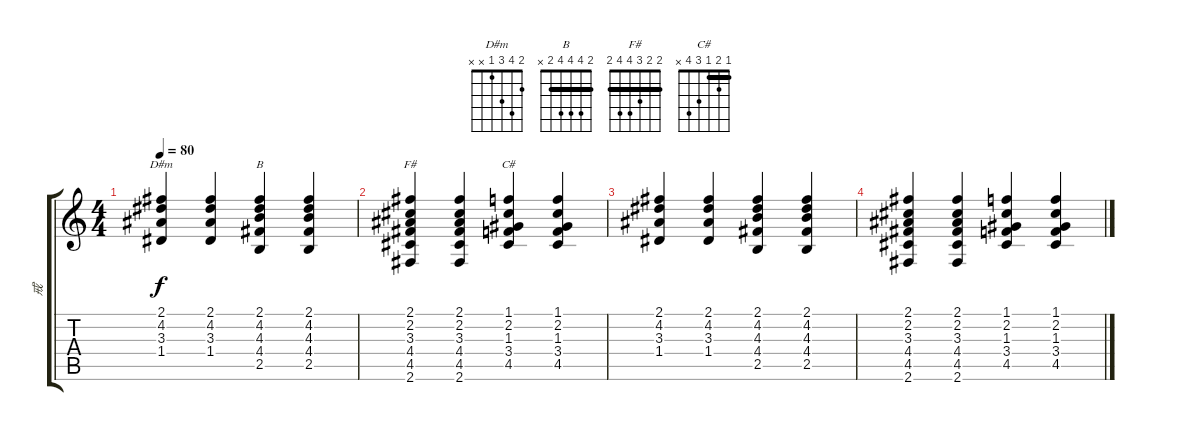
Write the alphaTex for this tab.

\track ("戒" "戒") {instrument acousticguitarsteel}
\staff {score tabs}
\tuning (E4 B3 G3 D3 A2 E2) {hide}
\chord ("D#m" 2 4 3 1 x x)
\chord ("B" 2 4 4 4 2 x) {barre 2}
\chord ("F#" 2 2 3 4 4 2) {barre 2}
\chord ("C#" 1 2 1 3 4 x) {barre 1}
\ts (4 4)
\tempo 80
\clef g2
\ks c
(2.1 4.2 3.3 1.4).4{ch "D#m" dy f} (2.1 4.2 3.3 1.4).4 (2.1 4.2 4.3 4.4 2.5).4{ch "B"} (2.1 4.2 4.3 4.4 2.5).4 |
(2.1 2.2 3.3 4.4 4.5 2.6).4{ch "F#"} (2.1 2.2 3.3 4.4 4.5 2.6).4 (1.1 2.2 1.3 3.4 4.5).4{ch "C#"} (1.1 2.2 1.3 3.4 4.5).4 |
(2.1 4.2 3.3 1.4).4 (2.1 4.2 3.3 1.4).4 (2.1 4.2 4.3 4.4 2.5).4 (2.1 4.2 4.3 4.4 2.5).4 |
(2.1 2.2 3.3 4.4 4.5 2.6).4 (2.1 2.2 3.3 4.4 4.5 2.6).4 (1.1 2.2 1.3 3.4 4.5).4 (1.1 2.2 1.3 3.4 4.5).4
